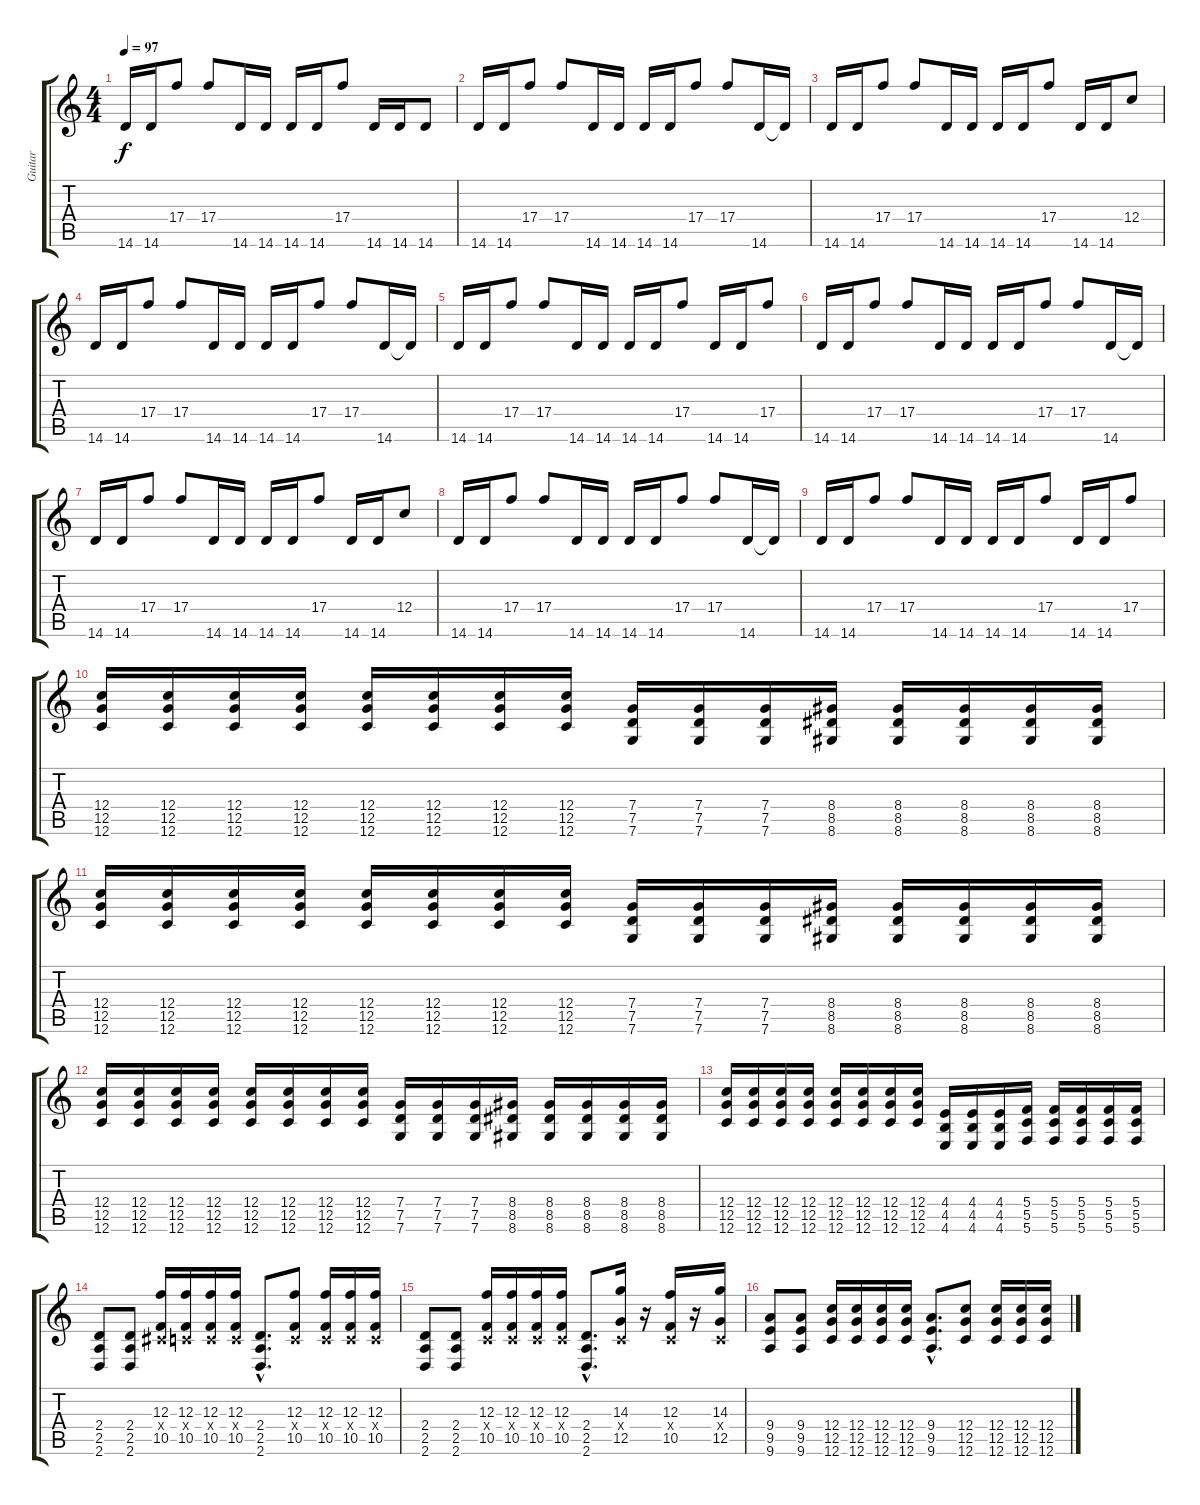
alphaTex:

\track ("Guitar" "Guitar") {instrument distortionguitar}
\staff {score tabs}
\tuning (D4 A3 F3 C3 G2 C2) {hide}
\ts (4 4)
\tempo 97
\clef g2
\ks c
14.6.16{dy f} 14.6.16 17.4.8 17.4.8 14.6.16 14.6.16 14.6.16 14.6.16 17.4.8 14.6.16 14.6.16 14.6.8 |
14.6.16{instrument electricguitarmuted} 14.6.16 17.4.8{instrument distortionguitar} 17.4.8 14.6.16{instrument electricguitarmuted} 14.6.16 14.6.16 14.6.16 17.4.8{instrument distortionguitar} 17.4.8 14.6.16{instrument electricguitarmuted} 14.6{t}.16 |
14.6.16{instrument electricguitarmuted} 14.6.16 17.4.8{instrument distortionguitar} 17.4.8 14.6.16{instrument electricguitarmuted} 14.6.16 14.6.16 14.6.16 17.4.8{instrument distortionguitar} 14.6.16{instrument electricguitarmuted} 14.6.16 12.4.8{instrument distortionguitar} |
14.6.16{instrument electricguitarmuted} 14.6.16 17.4.8{instrument distortionguitar} 17.4.8 14.6.16{instrument electricguitarmuted} 14.6.16 14.6.16 14.6.16 17.4.8{instrument distortionguitar} 17.4.8 14.6.16{instrument electricguitarmuted} 14.6{t}.16 |
14.6.16{instrument electricguitarmuted} 14.6.16 17.4.8{instrument distortionguitar} 17.4.8 14.6.16{instrument electricguitarmuted} 14.6.16 14.6.16 14.6.16 17.4.8{instrument distortionguitar} 14.6.16{instrument electricguitarmuted} 14.6.16 17.4.8{instrument distortionguitar} |
14.6.16{instrument electricguitarmuted} 14.6.16 17.4.8{instrument distortionguitar} 17.4.8 14.6.16{instrument electricguitarmuted} 14.6.16 14.6.16 14.6.16 17.4.8{instrument distortionguitar} 17.4.8 14.6.16{instrument electricguitarmuted} 14.6{t}.16 |
14.6.16{instrument electricguitarmuted} 14.6.16 17.4.8{instrument distortionguitar} 17.4.8 14.6.16{instrument electricguitarmuted} 14.6.16 14.6.16 14.6.16 17.4.8{instrument distortionguitar} 14.6.16{instrument electricguitarmuted} 14.6.16 12.4.8{instrument distortionguitar} |
14.6.16{instrument electricguitarmuted} 14.6.16 17.4.8{instrument distortionguitar} 17.4.8 14.6.16{instrument electricguitarmuted} 14.6.16 14.6.16 14.6.16 17.4.8{instrument distortionguitar} 17.4.8 14.6.16{instrument electricguitarmuted} 14.6{t}.16 |
14.6.16{instrument electricguitarmuted} 14.6.16 17.4.8{instrument distortionguitar} 17.4.8 14.6.16{instrument electricguitarmuted} 14.6.16 14.6.16 14.6.16 17.4.8{instrument distortionguitar} 14.6.16{instrument electricguitarmuted} 14.6.16 17.4.8{instrument distortionguitar} |
(12.4 12.5 12.6).16 (12.4 12.5 12.6).16 (12.4 12.5 12.6).16 (12.4 12.5 12.6).16 (12.4 12.5 12.6).16 (12.4 12.5 12.6).16 (12.4 12.5 12.6).16 (12.4 12.5 12.6).16 (7.4 7.5 7.6).16 (7.4 7.5 7.6).16 (7.4 7.5 7.6).16 (8.4 8.5 8.6).16 (8.4 8.5 8.6).16 (8.4 8.5 8.6).16 (8.4 8.5 8.6).16 (8.4 8.5 8.6).16 |
(12.4 12.5 12.6).16 (12.4 12.5 12.6).16 (12.4 12.5 12.6).16 (12.4 12.5 12.6).16 (12.4 12.5 12.6).16 (12.4 12.5 12.6).16 (12.4 12.5 12.6).16 (12.4 12.5 12.6).16 (7.4 7.5 7.6).16 (7.4 7.5 7.6).16 (7.4 7.5 7.6).16 (8.4 8.5 8.6).16 (8.4 8.5 8.6).16 (8.4 8.5 8.6).16 (8.4 8.5 8.6).16 (8.4 8.5 8.6).16 |
(12.4 12.5 12.6).16 (12.4 12.5 12.6).16 (12.4 12.5 12.6).16 (12.4 12.5 12.6).16 (12.4 12.5 12.6).16 (12.4 12.5 12.6).16 (12.4 12.5 12.6).16 (12.4 12.5 12.6).16 (7.4 7.5 7.6).16 (7.4 7.5 7.6).16 (7.4 7.5 7.6).16 (8.4 8.5 8.6).16 (8.4 8.5 8.6).16 (8.4 8.5 8.6).16 (8.4 8.5 8.6).16 (8.4 8.5 8.6).16 |
(12.4 12.5 12.6).16 (12.4 12.5 12.6).16 (12.4 12.5 12.6).16 (12.4 12.5 12.6).16 (12.4 12.5 12.6).16 (12.4 12.5 12.6).16 (12.4 12.5 12.6).16 (12.4 12.5 12.6).16 (4.4 4.5 4.6).16 (4.4 4.5 4.6).16 (4.4 4.5 4.6).16 (5.4 5.5 5.6).16 (5.4 5.5 5.6).16 (5.4 5.5 5.6).16 (5.4 5.5 5.6).16 (5.4 5.5 5.6).16 |
(2.4 2.5 2.6).8 (2.4 2.5 2.6).8 (12.3 1.4{x} 10.5).16 (12.3 0.4{x} 10.5).16 (12.3 0.4{x} 10.5).16 (12.3 0.4{x} 10.5).16 (2.4{hac} 2.5{hac} 2.6{hac}).8{d} (12.3 0.4{x} 10.5).8 (12.3 0.4{x} 10.5).16 (12.3 0.4{x} 10.5).16 (12.3 0.4{x} 10.5).16 |
(2.4 2.5 2.6).8 (2.4 2.5 2.6).8 (12.3 0.4{x} 10.5).16 (12.3 0.4{x} 10.5).16 (12.3 0.4{x} 10.5).16 (12.3 0.4{x} 10.5).16 (2.4{hac} 2.5{hac} 2.6{hac}).8{d} (14.3 0.4{x} 12.5).16 r.16 (12.3 0.4{x} 10.5).16 r.16 (14.3 0.4{x} 12.5).16 |
(9.4 9.5 9.6).8 (9.4 9.5 9.6).8 (12.4 12.5 12.6).16 (12.4 12.5 12.6).16 (12.4 12.5 12.6).16 (12.4 12.5 12.6).16 (9.4{hac} 9.5{hac} 9.6{hac}).8{d} (12.4 12.5 12.6).8 (12.4 12.5 12.6).16 (12.4 12.5 12.6).16 (12.4 12.5 12.6).16
